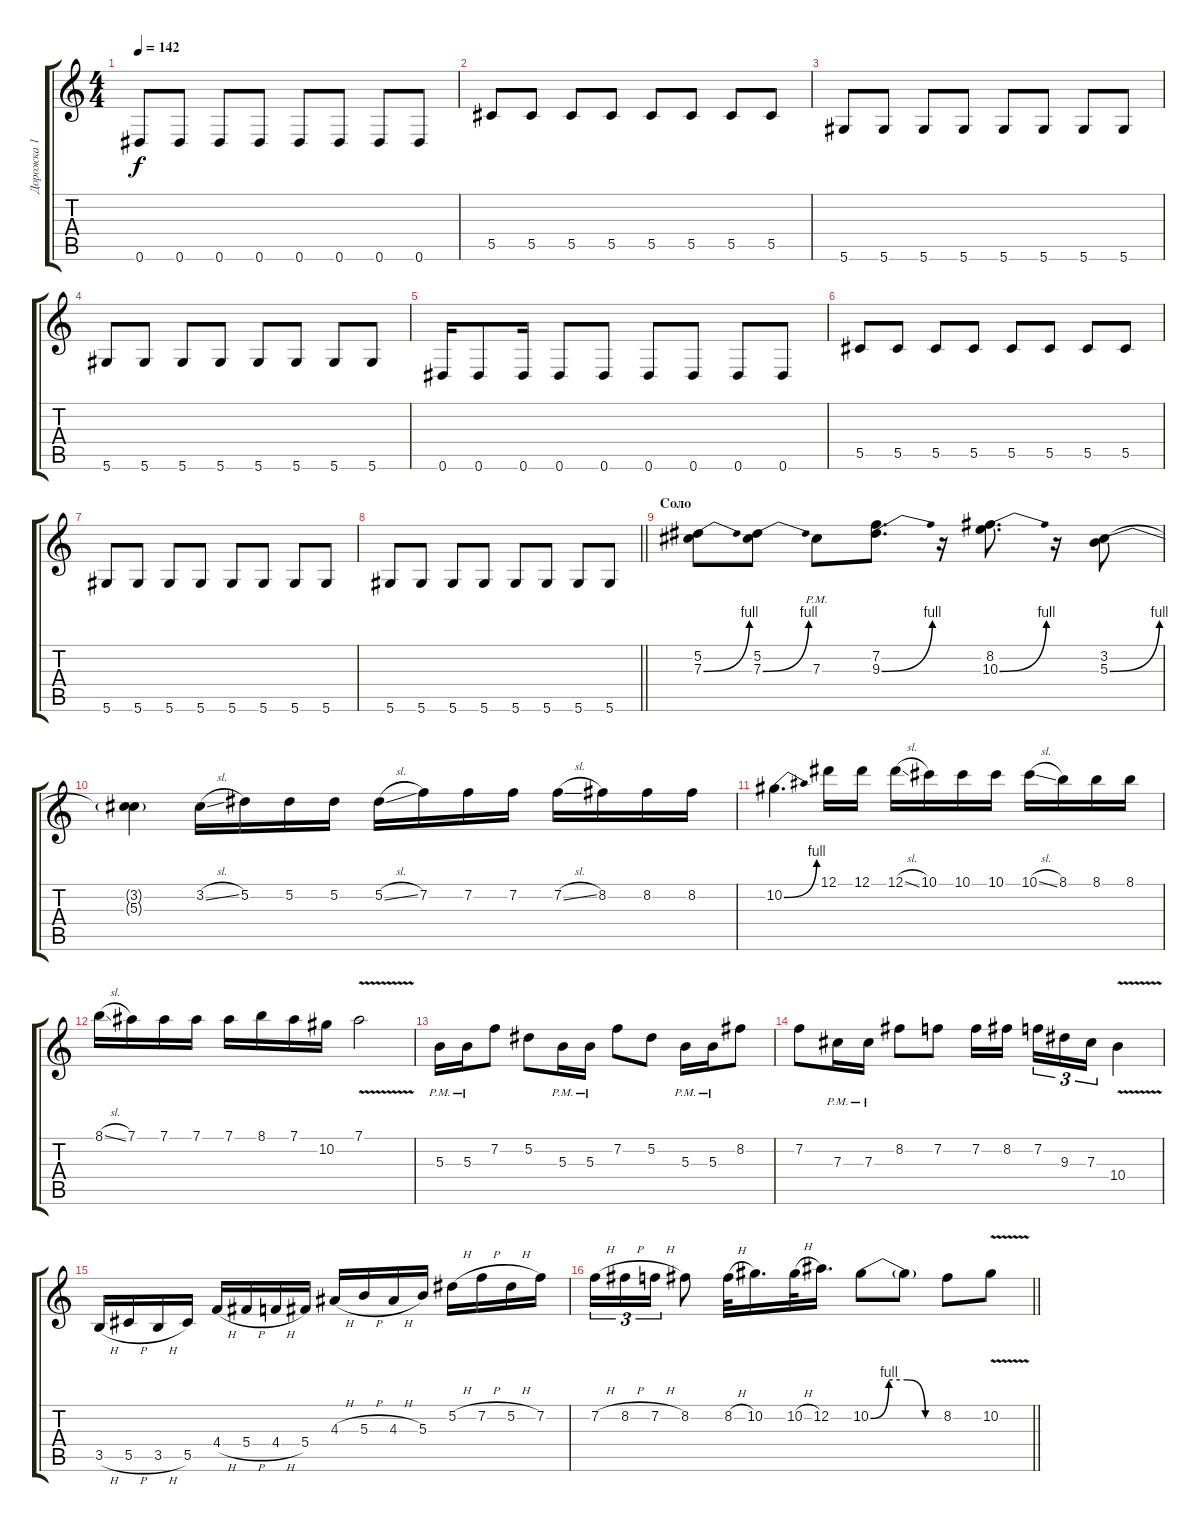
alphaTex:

\track ("Дорожка 1" "Дорожка 1") {instrument overdrivenguitar}
\staff {score tabs}
\tuning (Eb4 Bb3 Gb3 Db3 Ab2 Eb2) {hide}
\ts (4 4)
\tempo 142
\clef g2
\ks c
0.6.8{dy f} 0.6.8 0.6.8 0.6.8 0.6.8 0.6.8 0.6.8 0.6.8 |
5.5.8 5.5.8 5.5.8 5.5.8 5.5.8 5.5.8 5.5.8 5.5.8 |
5.6.8 5.6.8 5.6.8 5.6.8 5.6.8 5.6.8 5.6.8 5.6.8 |
5.6.8 5.6.8 5.6.8 5.6.8 5.6.8 5.6.8 5.6.8 5.6.8 |
0.6.16 0.6.8 0.6.16 0.6.8 0.6.8 0.6.8 0.6.8 0.6.8 0.6.8 |
5.5.8 5.5.8 5.5.8 5.5.8 5.5.8 5.5.8 5.5.8 5.5.8 |
5.6.8 5.6.8 5.6.8 5.6.8 5.6.8 5.6.8 5.6.8 5.6.8 |
\barLineRight lightlight
5.6.8 5.6.8 5.6.8 5.6.8 5.6.8 5.6.8 5.6.8 5.6.8 |
\section ("" "Соло")
(5.2 7.3{be (bend 0 0 60 4)}).8{instrument overdrivenguitar} (5.2 7.3{be (bend 0 0 60 4)}).8 7.3{pm}.8 (7.2 9.3{be (bend 0 0 60 4)}).8{d} r.16 (8.2 10.3{be (bend 0 0 60 4)}).8{d} r.16 (3.2 5.3{be (bend 0 0 60 4)}).8 |
(3.2{t} 5.3{t}).4 3.2{sl}.16 5.2.16 5.2.16 5.2.16 5.2{sl}.16 7.2.16 7.2.16 7.2.16 7.2{sl}.16 8.2.16 8.2.16 8.2.16 |
10.2{be (bend 0 0 60 4)}.4{d} 12.1.16 12.1.16 12.1{sl}.16 10.1.16 10.1.16 10.1.16 10.1{sl}.16 8.1.16 8.1.16 8.1.16 |
8.1{sl}.16 7.1.16 7.1.16 7.1.16 7.1.16 8.1.16 7.1.16 10.2.16 7.1{v}.2 |
5.3{pm}.16 5.3{pm}.16 7.2.8 5.2.8 5.3{pm}.16 5.3{pm}.16 7.2.8 5.2.8 5.3{pm}.16 5.3{pm}.16 8.2.8 |
7.2.8 7.3{pm}.16 7.3{pm}.16 8.2.8 7.2.8 7.2.16 8.2.16{beam splitsecondary} 7.2.16{tu (3 2)} 9.3.16{tu (3 2)} 7.3.16{tu (3 2)} 10.4{v}.4 |
3.5{h}.16 5.5{h}.16 3.5{h}.16 5.5.16 4.4{h}.16 5.4{h}.16 4.4{h}.16 5.4.16 4.3{h}.16 5.3{h}.16 4.3{h}.16 5.3.16 5.2{h}.16 7.2{h}.16 5.2{h}.16 7.2.16 |
\barLineRight lightlight
7.2{h}.16{tu (3 2)} 8.2{h}.16{tu (3 2)} 7.2{h}.16{tu (3 2)} 8.2.8 8.2{h}.32 10.2.16{d} 10.2{h}.32 12.2.16{d} 10.2{be (custom 0 0 15 4 30 4 45 0 60 0)}.8 10.2{t}.8 8.2.8 10.2{v}.8
